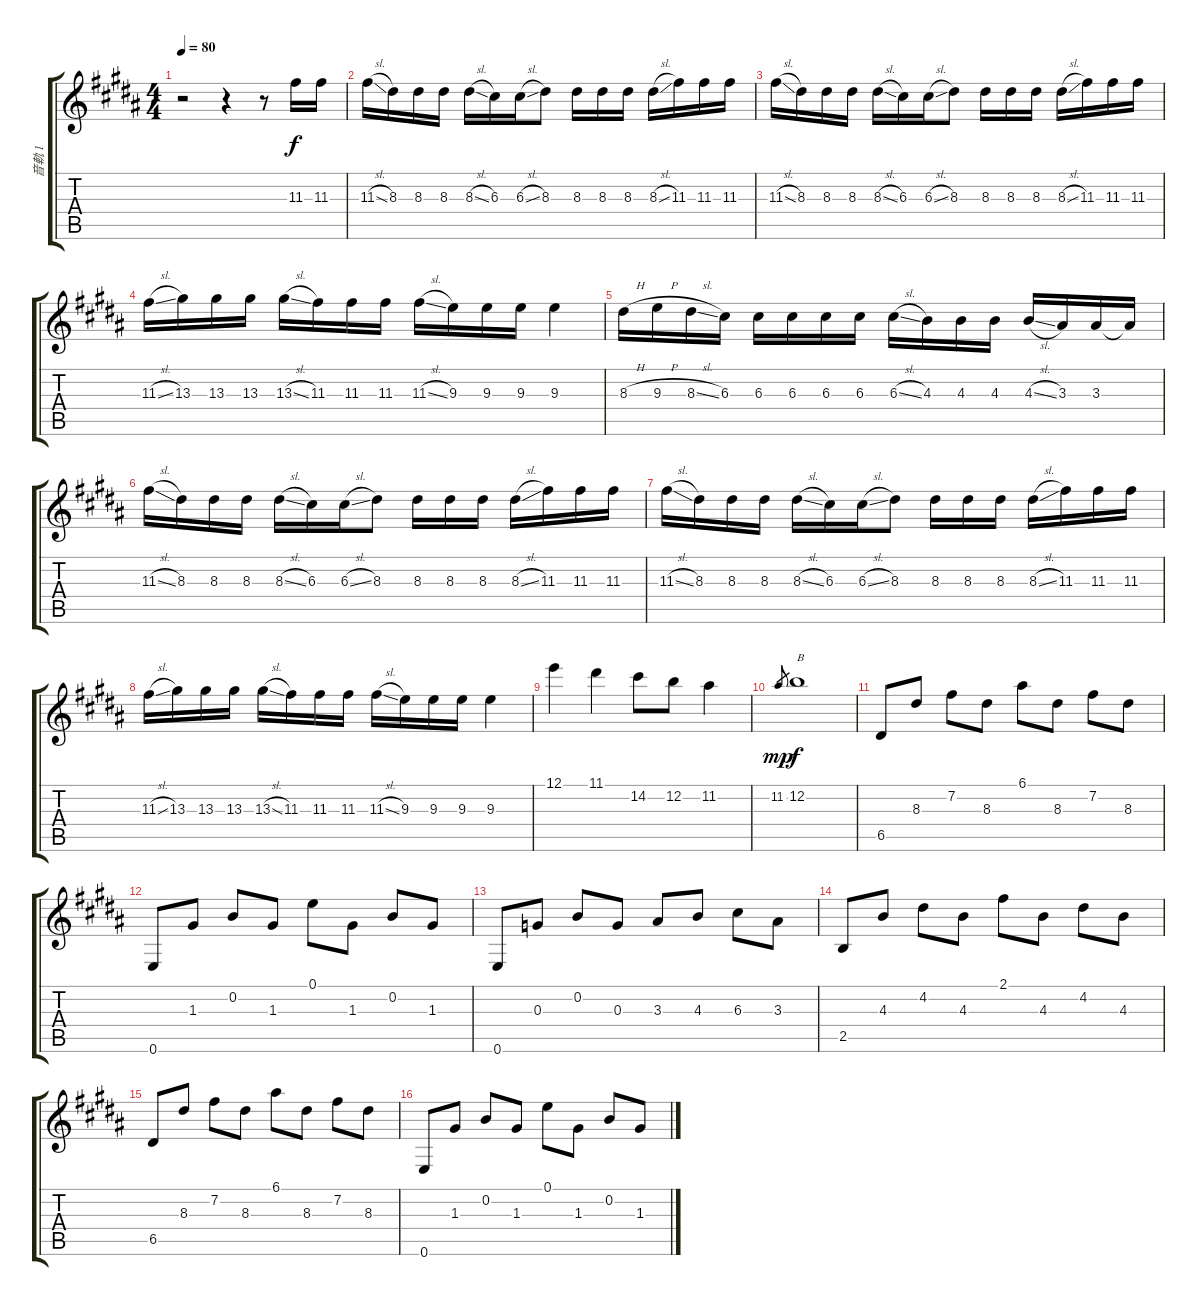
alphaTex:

\track ("音軌 1" "音軌 1") {instrument overdrivenguitar}
\staff {score tabs}
\tuning (E4 B3 G3 D3 A2 E2) {hide}
\ts (4 4)
\tempo 80
\clef g2
\ks b
r.2{dy f instrument overdrivenguitar} r.4 r.8 11.3.16 11.3.16 |
11.3{sl}.16 8.3.16 8.3.16 8.3.16 8.3{sl}.16 6.3.16 6.3{sl}.16 8.3.8 8.3.16 8.3.16 8.3.16 8.3{sl}.16 11.3.16 11.3.16 11.3.16 |
11.3{sl}.16 8.3.16 8.3.16 8.3.16 8.3{sl}.16 6.3.16 6.3{sl}.16 8.3.8 8.3.16 8.3.16 8.3.16 8.3{sl}.16 11.3.16 11.3.16 11.3.16 |
11.3{sl}.16 13.3.16 13.3.16 13.3.16 13.3{sl}.16 11.3.16 11.3.16 11.3.16 11.3{sl}.16 9.3.16 9.3.16 9.3.16 9.3.4 |
8.3{h}.16 9.3{h}.16 8.3{sl}.16 6.3.16 6.3.16 6.3.16 6.3.16 6.3.16 6.3{sl}.16 4.3.16 4.3.16 4.3.16 4.3{sl}.16 3.3.16 3.3.16 3.3{t}.16 |
11.3{sl}.16 8.3.16 8.3.16 8.3.16 8.3{sl}.16 6.3.16 6.3{sl}.16 8.3.8 8.3.16 8.3.16 8.3.16 8.3{sl}.16 11.3.16 11.3.16 11.3.16 |
11.3{sl}.16 8.3.16 8.3.16 8.3.16 8.3{sl}.16 6.3.16 6.3{sl}.16 8.3.8 8.3.16 8.3.16 8.3.16 8.3{sl}.16 11.3.16 11.3.16 11.3.16 |
11.3{sl}.16 13.3.16 13.3.16 13.3.16 13.3{sl}.16 11.3.16 11.3.16 11.3.16 11.3{sl}.16 9.3.16 9.3.16 9.3.16 9.3.4 |
12.1.4 11.1.4 14.2.8 12.2.8 11.2.4 |
11.2.8{gr dy mp} 12.2.1{txt "B" dy f} |
6.5.8{instrument electricguitarclean} 8.3.8 7.2.8 8.3.8 6.1.8 8.3.8 7.2.8 8.3.8 |
0.6.8 1.3.8 0.2.8 1.3.8 0.1.8 1.3.8 0.2.8 1.3.8 |
0.6.8 0.3.8 0.2.8 0.3.8 3.3.8 4.3.8 6.3.8 3.3.8 |
2.5.8 4.3.8 4.2.8 4.3.8 2.1.8 4.3.8 4.2.8 4.3.8 |
6.5.8 8.3.8 7.2.8 8.3.8 6.1.8 8.3.8 7.2.8 8.3.8 |
0.6.8 1.3.8 0.2.8 1.3.8 0.1.8 1.3.8 0.2.8 1.3.8
